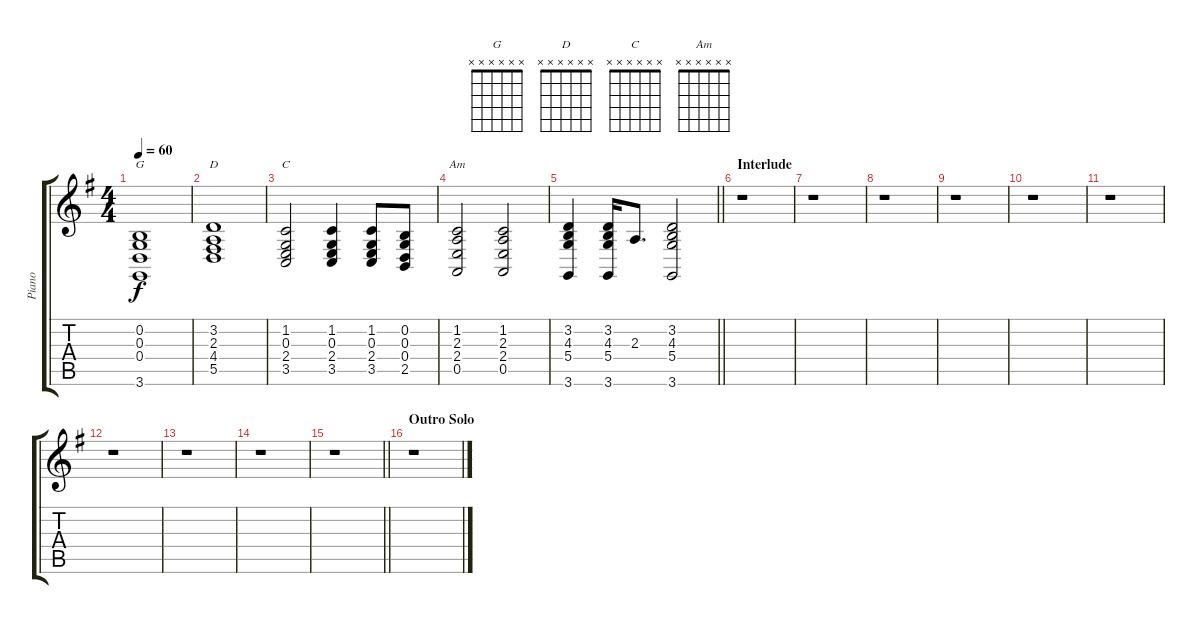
\track ("Piano" "Piano") {instrument acousticgrandpiano}
\staff {score tabs}
\tuning (E4 B3 G3 D3 A2 E2) {hide}
\chord ("G" x x x x x x)
\chord ("D" x x x x x x)
\chord ("C" x x x x x x)
\chord ("Am" x x x x x x)
\ts (4 4)
\tempo 60
\clef g2
\ks g
(0.2 0.3 0.4 3.6).1{ch "G" dy f} |
(3.2 2.3 4.4 5.5).1{ch "D"} |
(1.2 0.3 2.4 3.5).2{ch "C"} (1.2 0.3 2.4 3.5).4 (1.2 0.3 2.4 3.5).8 (0.2 0.3 0.4 2.5).8 |
(1.2 2.3 2.4 0.5).2{ch "Am"} (1.2 2.3 2.4 0.5).2 |
\barLineRight lightlight
(3.2 4.3 5.4 3.6).4 (3.2 4.3 5.4 3.6).16 2.3.8{d} (3.2 4.3 5.4 3.6).2 |
\section ("" "Interlude")
r.1 |
r.1 |
r.1 |
r.1 |
r.1 |
r.1 |
r.1 |
r.1 |
r.1 |
\barLineRight lightlight
r.1 |
\section ("" "Outro Solo")
r.1
